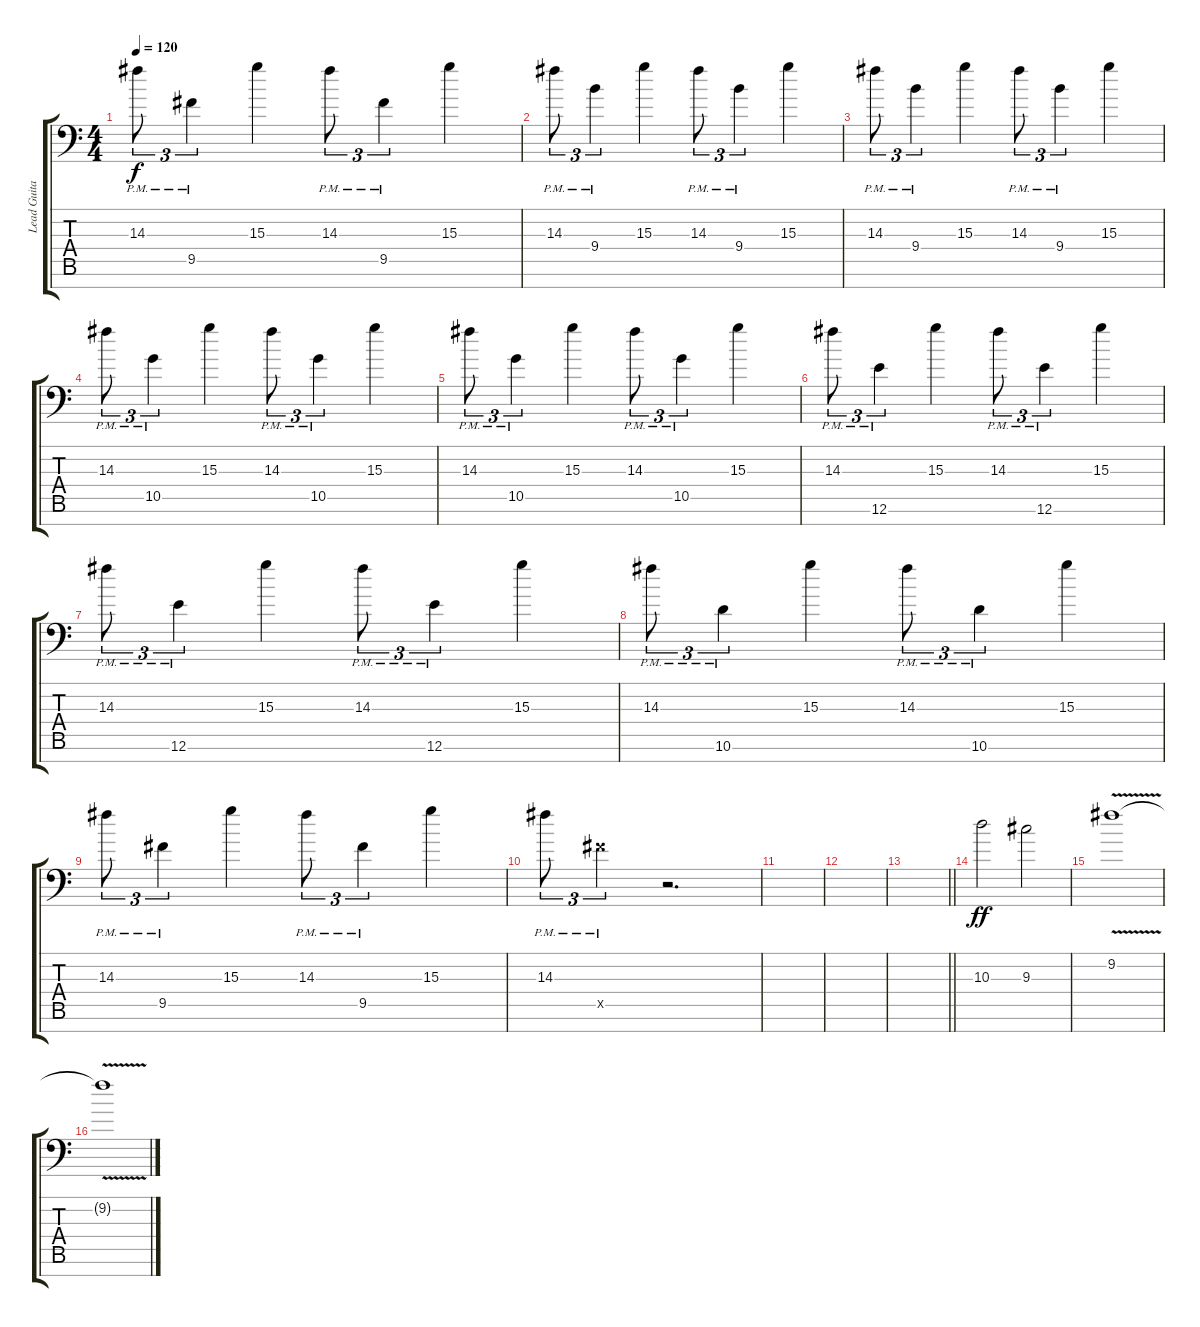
\track ("Lead Guitar #1" "Lead Guita") {instrument overdrivenguitar}
\staff {score tabs}
\tuning (D4 A3 E3 D3 A2 E2 A1) {hide}
\ts (4 4)
\tempo 120
\clef f4
\ks c
14.3{pm}.8{tu (3 2) dy f} 9.5{pm}.4{tu (3 2)} 15.3.4 14.3{pm}.8{tu (3 2)} 9.5{pm}.4{tu (3 2)} 15.3.4 |
14.3{pm}.8{tu (3 2)} 9.4{pm}.4{tu (3 2)} 15.3.4 14.3{pm}.8{tu (3 2)} 9.4{pm}.4{tu (3 2)} 15.3.4 |
14.3{pm}.8{tu (3 2)} 9.4{pm}.4{tu (3 2)} 15.3.4 14.3{pm}.8{tu (3 2)} 9.4{pm}.4{tu (3 2)} 15.3.4 |
14.3{pm}.8{tu (3 2)} 10.5{pm}.4{tu (3 2)} 15.3.4 14.3{pm}.8{tu (3 2)} 10.5{pm}.4{tu (3 2)} 15.3.4 |
14.3{pm}.8{tu (3 2)} 10.5{pm}.4{tu (3 2)} 15.3.4 14.3{pm}.8{tu (3 2)} 10.5{pm}.4{tu (3 2)} 15.3.4 |
14.3{pm}.8{tu (3 2)} 12.6{pm}.4{tu (3 2)} 15.3.4 14.3{pm}.8{tu (3 2)} 12.6{pm}.4{tu (3 2)} 15.3.4 |
14.3{pm}.8{tu (3 2)} 12.6{pm}.4{tu (3 2)} 15.3.4 14.3{pm}.8{tu (3 2)} 12.6{pm}.4{tu (3 2)} 15.3.4 |
14.3{pm}.8{tu (3 2)} 10.6{pm}.4{tu (3 2)} 15.3.4 14.3{pm}.8{tu (3 2)} 10.6{pm}.4{tu (3 2)} 15.3.4 |
14.3{pm}.8{tu (3 2)} 9.5{pm}.4{tu (3 2)} 15.3.4 14.3{pm}.8{tu (3 2)} 9.5{pm}.4{tu (3 2)} 15.3.4 |
14.3{pm}.8{tu (3 2)} 9.5{pm x}.4{tu (3 2)} r.2{d} |
|
|
\barLineRight lightlight
|
\section ("" "")
10.3.2{dy ff} 9.3.2 |
9.2{v}.1{volume 4} |
9.2{t}.1
